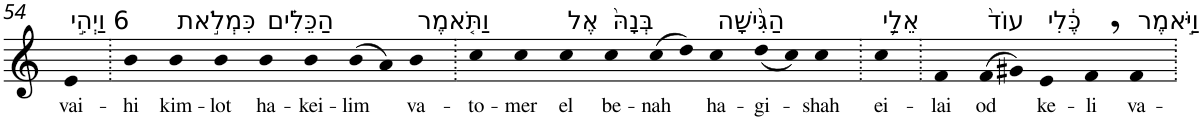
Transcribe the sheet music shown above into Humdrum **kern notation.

**kern	**text
*part1	*part1
*staff1	*staff1
*I"Piano	*
*I'Pno	*
!!LO:PB:g=z
*clefG2	*
*k[]	*
=54	=54
!LO:TX:a:t=6 וַיְהִ֣י	!
!	!LO:LY:b
4e	vai-
=55.	=55.
!	!LO:LY:b
4b	-hi
!LO:TX:a:t=כִּמְלֹ֣את	!
!	!LO:LY:b
4b	kim-
!	!LO:LY:b
4b	-lot
!LO:TX:a:t=הַכֵּלִ֗ים	!
!	!LO:LY:b
4b	ha-
!	!LO:LY:b
4b	-kei-
!	!LO:LY:b
(>8b	-lim
8a)	.
!LO:TX:a:t=וַתֹּ֤אמֶר	!
!	!LO:LY:b
4b	va-
=56.	=56.
!	!LO:LY:b
4cc	-to-
!	!LO:LY:b
4cc	-mer
!LO:TX:a:t=אֶל	!
!	!LO:LY:b
4cc	el
!LO:TX:a:t=בְּנָהּ֙	!
!	!LO:LY:b
4cc	be-
!	!LO:LY:b
(>8cc	-nah
8dd)	.
!LO:TX:a:t=הַגִּ֨ישָׁה	!
!	!LO:LY:b
4cc	ha-
!	!LO:LY:b
(<8dd	-gi-
8cc)	.
!	!LO:LY:b
4cc	-shah
=57.	=57.
!LO:TX:a:t=אֵלַ֥י	!
!	!LO:LY:b
4cc	ei-
=58.	=58.
!	!LO:LY:b
4f	-lai
!LO:TX:a:t=עוֹד֙	!
!	!LO:LY:b
(>8f	od
8g#X)	.
!LO:TX:a:t=כֶּ֔לִי	!
!	!LO:LY:b
4e	ke-
!	!LO:LY:b
4f,	-li
!LO:TX:a:t=וַיֹּ֣אמֶר	!
!	!LO:LY:b
4f	va-
=.	=.
*-	*-
